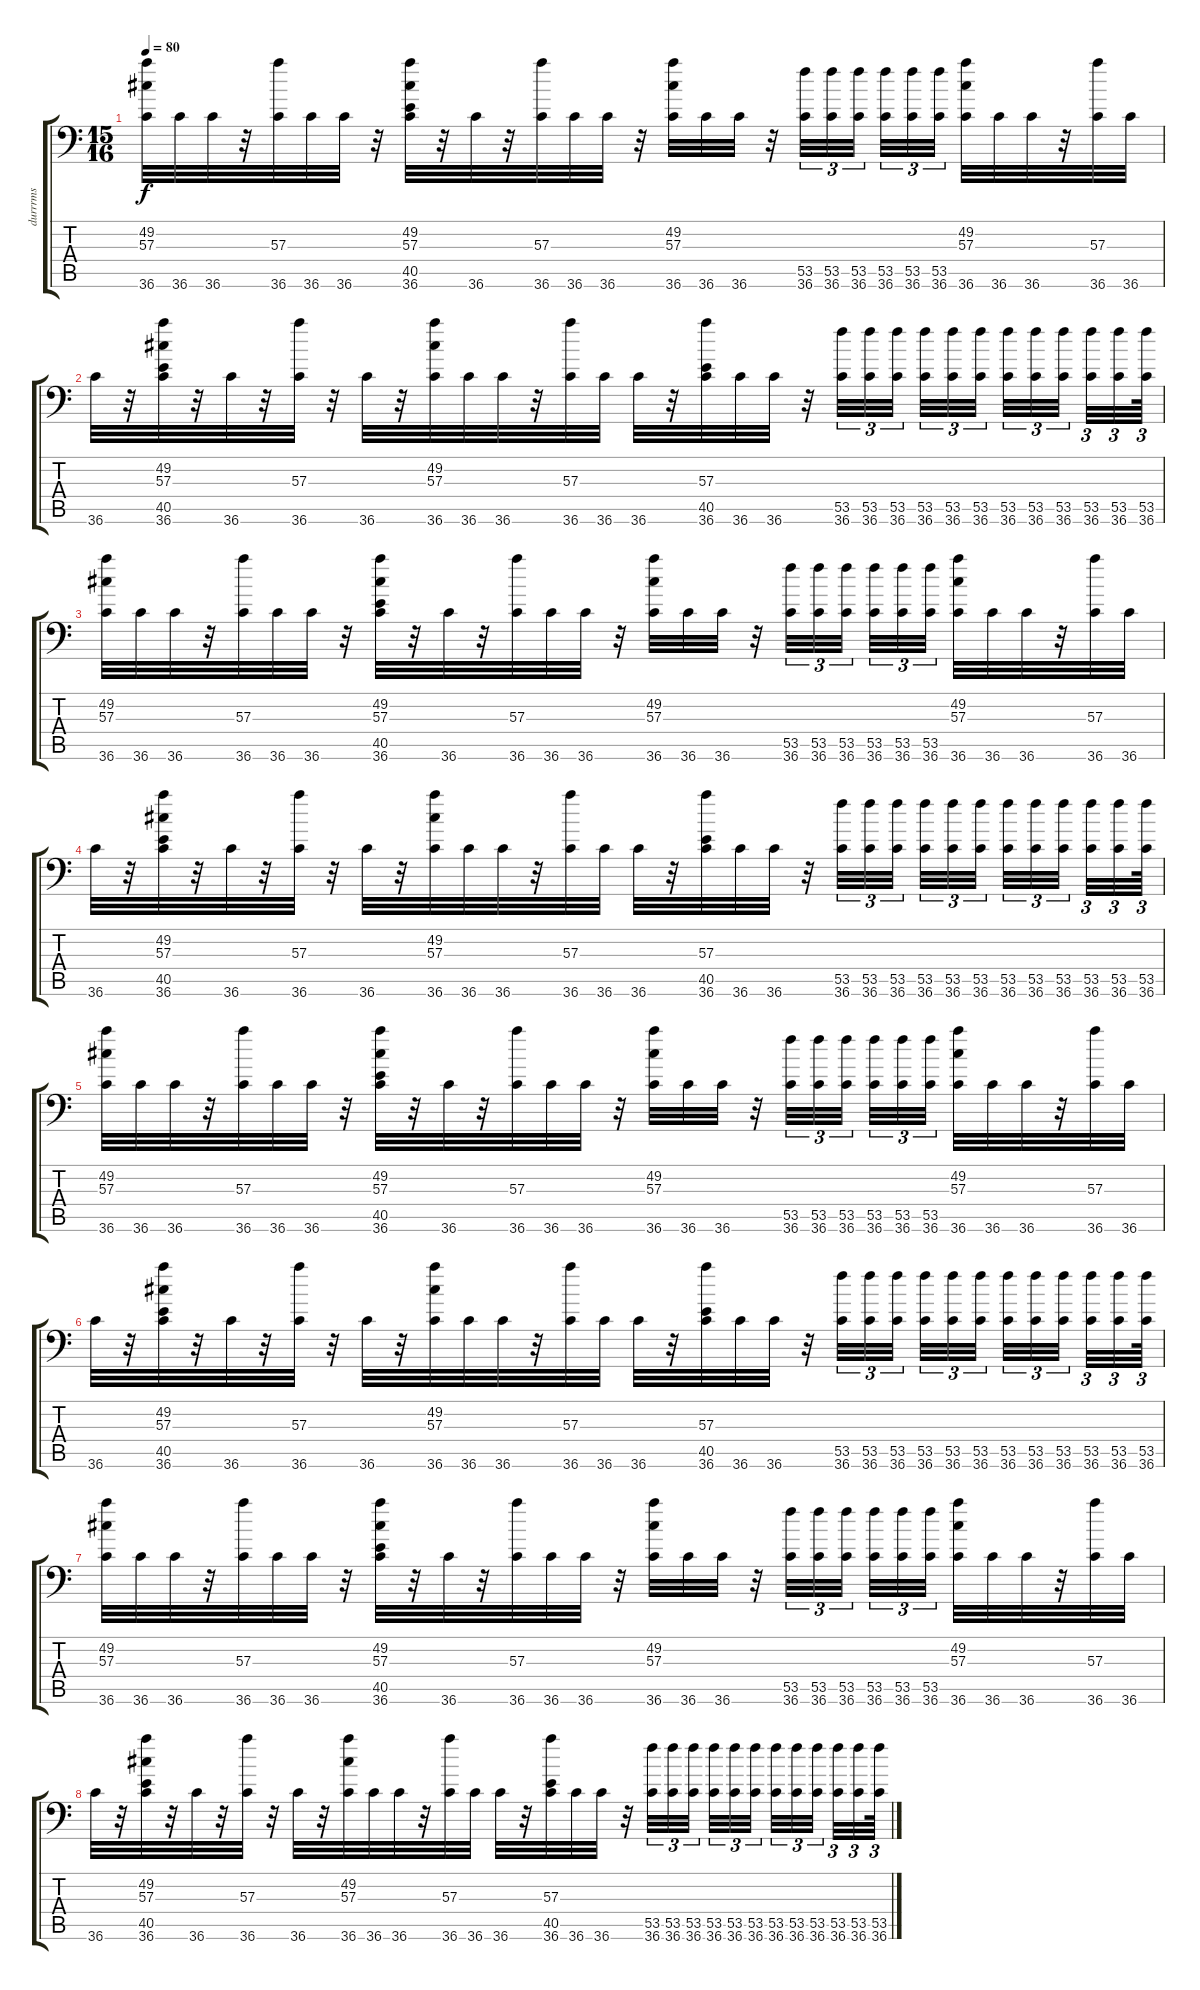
\track ("durrrms" "durrrms") {instrument acousticgrandpiano}
\staff {score tabs}
\tuning (C-1 C-1 C-1 C-1 C-1 C-1) {hide}
\ts (15 16)
\tempo 80
\clef f4
\ks c
(49.2 57.3 36.6).32{dy f} 36.6.32 36.6.32 r.32 (57.3 36.6).32 36.6.32 36.6.32 r.32 (49.2 57.3 40.5 36.6).32 r.32 36.6.32 r.32 (57.3 36.6).32 36.6.32 36.6.32 r.32 (49.2 57.3 36.6).32 36.6.32 36.6.32 r.32 (53.5 36.6).32{tu (3 2)} (53.5 36.6).32{tu (3 2)} (53.5 36.6).32{tu (3 2)} (53.5 36.6).32{tu (3 2)} (53.5 36.6).32{tu (3 2)} (53.5 36.6).32{tu (3 2)} (49.2 57.3 36.6).32 36.6.32 36.6.32 r.32 (57.3 36.6).32 36.6.32 |
36.6.32 r.32 (49.2 57.3 40.5 36.6).32 r.32 36.6.32 r.32 (57.3 36.6).32 r.32 36.6.32 r.32 (49.2 57.3 36.6).32 36.6.32 36.6.32 r.32 (57.3 36.6).32 36.6.32 36.6.32 r.32 (57.3 40.5 36.6).32 36.6.32 36.6.32 r.32 (53.5 36.6).32{tu (3 2)} (53.5 36.6).32{tu (3 2)} (53.5 36.6).32{tu (3 2)} (53.5 36.6).32{tu (3 2)} (53.5 36.6).32{tu (3 2)} (53.5 36.6).32{tu (3 2)} (53.5 36.6).32{tu (3 2)} (53.5 36.6).32{tu (3 2)} (53.5 36.6).32{tu (3 2)} (53.5 36.6).32{tu (3 2)} (53.5 36.6).32{tu (3 2)} (53.5 36.6).64{tu (3 2)} |
(49.2 57.3 36.6).32 36.6.32 36.6.32 r.32 (57.3 36.6).32 36.6.32 36.6.32 r.32 (49.2 57.3 40.5 36.6).32 r.32 36.6.32 r.32 (57.3 36.6).32 36.6.32 36.6.32 r.32 (49.2 57.3 36.6).32 36.6.32 36.6.32 r.32 (53.5 36.6).32{tu (3 2)} (53.5 36.6).32{tu (3 2)} (53.5 36.6).32{tu (3 2)} (53.5 36.6).32{tu (3 2)} (53.5 36.6).32{tu (3 2)} (53.5 36.6).32{tu (3 2)} (49.2 57.3 36.6).32 36.6.32 36.6.32 r.32 (57.3 36.6).32 36.6.32 |
36.6.32 r.32 (49.2 57.3 40.5 36.6).32 r.32 36.6.32 r.32 (57.3 36.6).32 r.32 36.6.32 r.32 (49.2 57.3 36.6).32 36.6.32 36.6.32 r.32 (57.3 36.6).32 36.6.32 36.6.32 r.32 (57.3 40.5 36.6).32 36.6.32 36.6.32 r.32 (53.5 36.6).32{tu (3 2)} (53.5 36.6).32{tu (3 2)} (53.5 36.6).32{tu (3 2)} (53.5 36.6).32{tu (3 2)} (53.5 36.6).32{tu (3 2)} (53.5 36.6).32{tu (3 2)} (53.5 36.6).32{tu (3 2)} (53.5 36.6).32{tu (3 2)} (53.5 36.6).32{tu (3 2)} (53.5 36.6).32{tu (3 2)} (53.5 36.6).32{tu (3 2)} (53.5 36.6).64{tu (3 2)} |
(49.2 57.3 36.6).32 36.6.32 36.6.32 r.32 (57.3 36.6).32 36.6.32 36.6.32 r.32 (49.2 57.3 40.5 36.6).32 r.32 36.6.32 r.32 (57.3 36.6).32 36.6.32 36.6.32 r.32 (49.2 57.3 36.6).32 36.6.32 36.6.32 r.32 (53.5 36.6).32{tu (3 2)} (53.5 36.6).32{tu (3 2)} (53.5 36.6).32{tu (3 2)} (53.5 36.6).32{tu (3 2)} (53.5 36.6).32{tu (3 2)} (53.5 36.6).32{tu (3 2)} (49.2 57.3 36.6).32 36.6.32 36.6.32 r.32 (57.3 36.6).32 36.6.32 |
36.6.32 r.32 (49.2 57.3 40.5 36.6).32 r.32 36.6.32 r.32 (57.3 36.6).32 r.32 36.6.32 r.32 (49.2 57.3 36.6).32 36.6.32 36.6.32 r.32 (57.3 36.6).32 36.6.32 36.6.32 r.32 (57.3 40.5 36.6).32 36.6.32 36.6.32 r.32 (53.5 36.6).32{tu (3 2)} (53.5 36.6).32{tu (3 2)} (53.5 36.6).32{tu (3 2)} (53.5 36.6).32{tu (3 2)} (53.5 36.6).32{tu (3 2)} (53.5 36.6).32{tu (3 2)} (53.5 36.6).32{tu (3 2)} (53.5 36.6).32{tu (3 2)} (53.5 36.6).32{tu (3 2)} (53.5 36.6).32{tu (3 2)} (53.5 36.6).32{tu (3 2)} (53.5 36.6).64{tu (3 2)} |
(49.2 57.3 36.6).32 36.6.32 36.6.32 r.32 (57.3 36.6).32 36.6.32 36.6.32 r.32 (49.2 57.3 40.5 36.6).32 r.32 36.6.32 r.32 (57.3 36.6).32 36.6.32 36.6.32 r.32 (49.2 57.3 36.6).32 36.6.32 36.6.32 r.32 (53.5 36.6).32{tu (3 2)} (53.5 36.6).32{tu (3 2)} (53.5 36.6).32{tu (3 2)} (53.5 36.6).32{tu (3 2)} (53.5 36.6).32{tu (3 2)} (53.5 36.6).32{tu (3 2)} (49.2 57.3 36.6).32 36.6.32 36.6.32 r.32 (57.3 36.6).32 36.6.32 |
36.6.32 r.32 (49.2 57.3 40.5 36.6).32 r.32 36.6.32 r.32 (57.3 36.6).32 r.32 36.6.32 r.32 (49.2 57.3 36.6).32 36.6.32 36.6.32 r.32 (57.3 36.6).32 36.6.32 36.6.32 r.32 (57.3 40.5 36.6).32 36.6.32 36.6.32 r.32 (53.5 36.6).32{tu (3 2)} (53.5 36.6).32{tu (3 2)} (53.5 36.6).32{tu (3 2)} (53.5 36.6).32{tu (3 2)} (53.5 36.6).32{tu (3 2)} (53.5 36.6).32{tu (3 2)} (53.5 36.6).32{tu (3 2)} (53.5 36.6).32{tu (3 2)} (53.5 36.6).32{tu (3 2)} (53.5 36.6).32{tu (3 2)} (53.5 36.6).32{tu (3 2)} (53.5 36.6).64{tu (3 2)}
